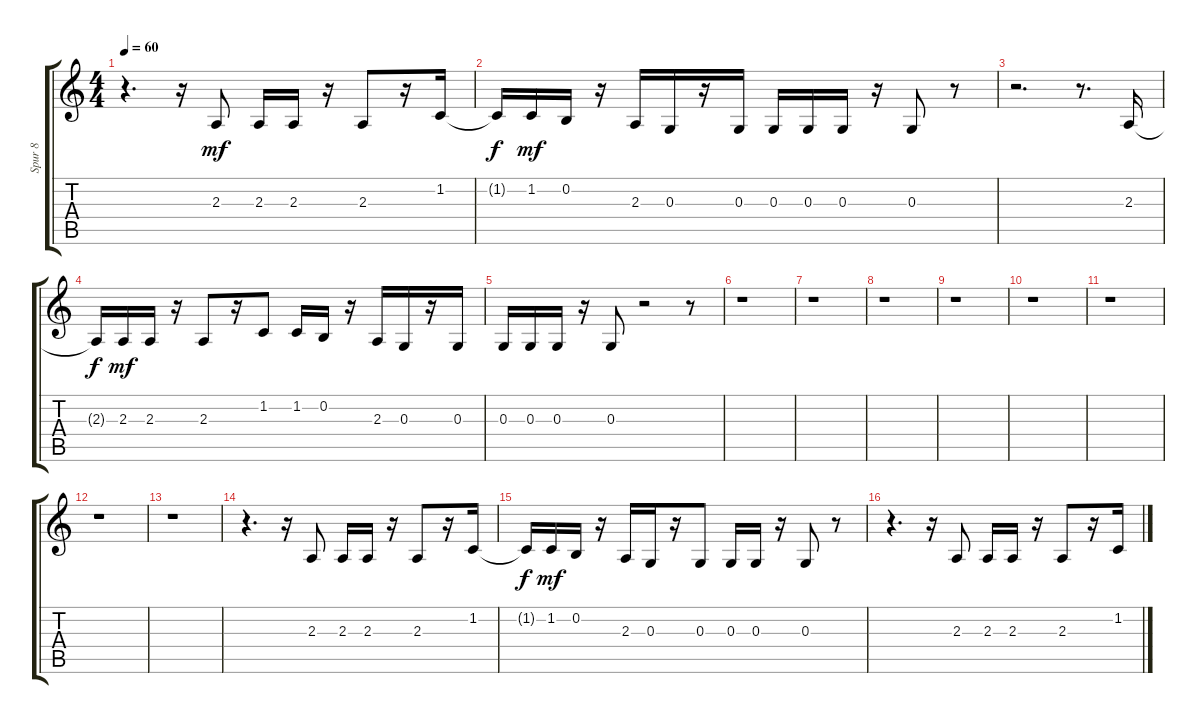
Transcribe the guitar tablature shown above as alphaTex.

\track ("Spur 8" "Spur 8") {instrument acousticgrandpiano}
\staff {score tabs}
\tuning (E4 B3 G3 D3 A2 E2) {hide}
\ts (4 4)
\tempo 60
\clef g2
\ks c
r.4{d dy mf instrument acousticgrandpiano} r.16 2.3.8 2.3.16 2.3.16 r.16 2.3.8 r.16 1.2.16 |
1.2{t}.16{dy f} 1.2.16{dy mf} 0.2.16 r.16 2.3.16 0.3.16 r.16 0.3.16 0.3.16 0.3.16 0.3.16 r.16 0.3.8 r.8 |
r.2{d} r.8{d} 2.3.16 |
2.3{t}.16{dy f} 2.3.16{dy mf} 2.3.16 r.16 2.3.8 r.16 1.2.8 1.2.16 0.2.16 r.16 2.3.16 0.3.16 r.16 0.3.16 |
0.3.16 0.3.16 0.3.16 r.16 0.3.8 r.2 r.8 |
r.1 |
r.1 |
r.1 |
r.1 |
r.1 |
r.1 |
r.1 |
r.1 |
r.4{d} r.16 2.3.8 2.3.16 2.3.16 r.16 2.3.8 r.16 1.2.16 |
1.2{t}.16{dy f} 1.2.16{dy mf} 0.2.16 r.16 2.3.16 0.3.16 r.16 0.3.8 0.3.16 0.3.16 r.16 0.3.8 r.8 |
r.4{d} r.16 2.3.8 2.3.16 2.3.16 r.16 2.3.8 r.16 1.2.16
